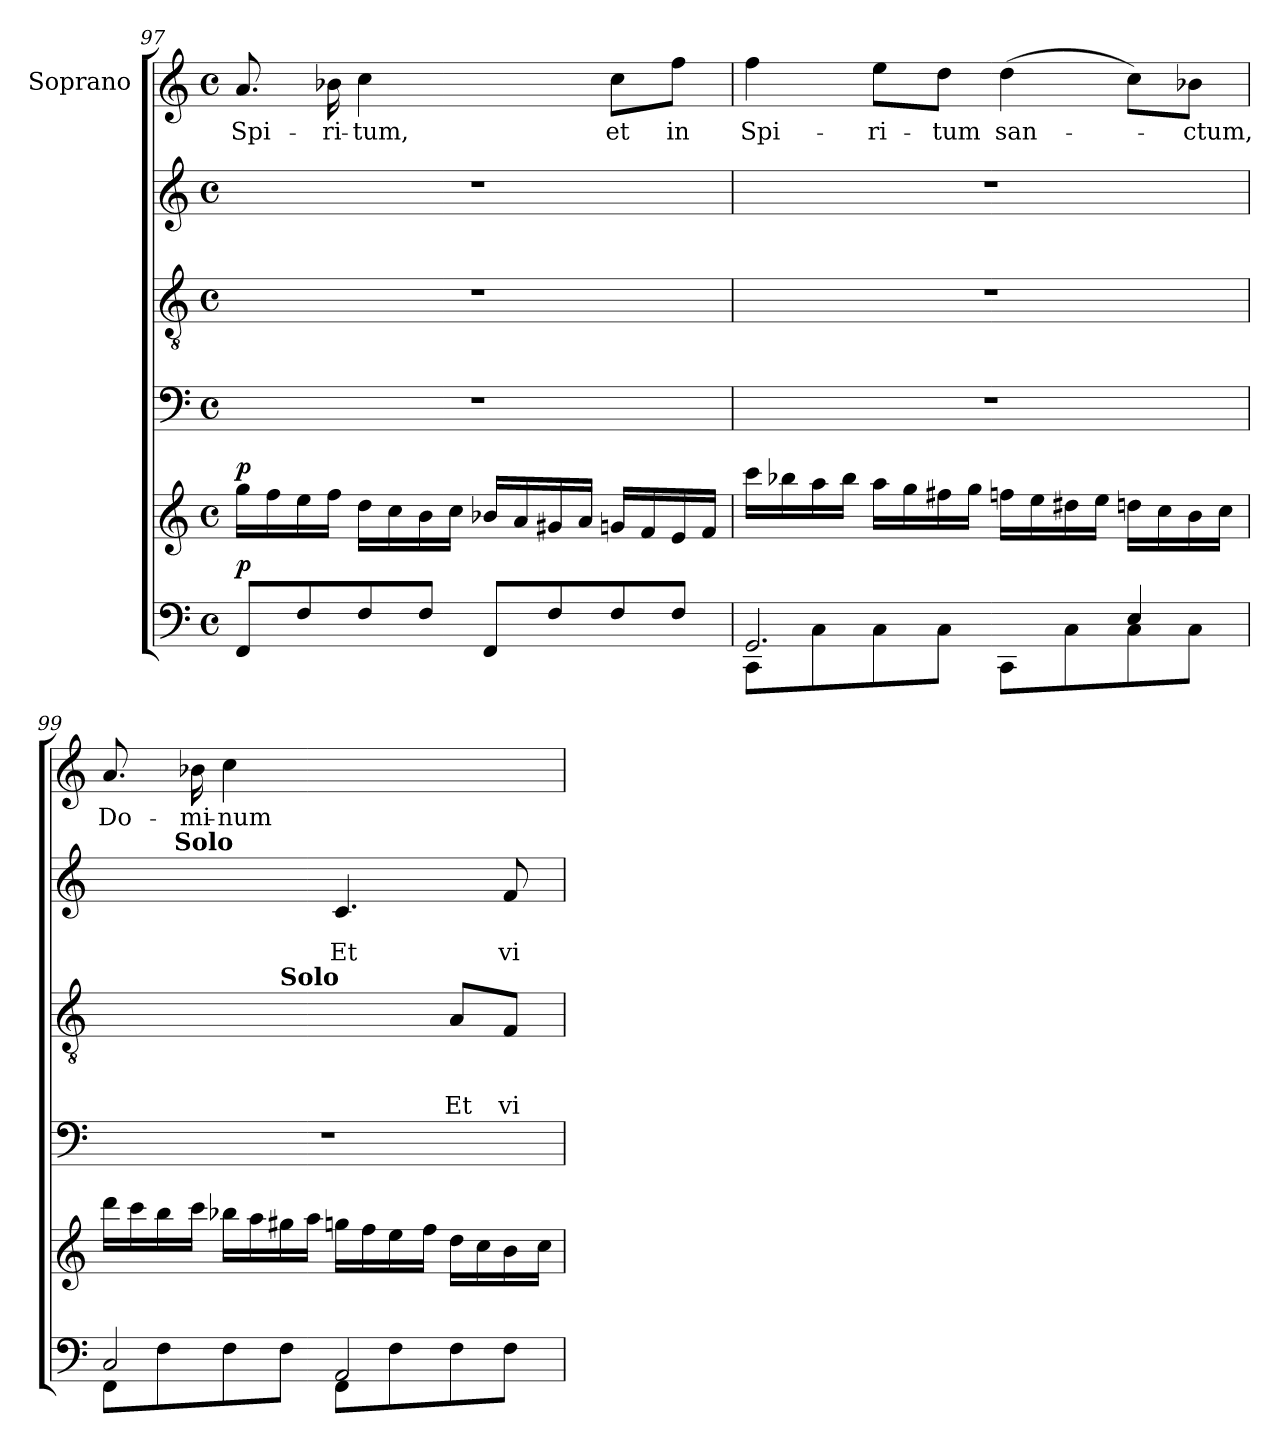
**kern	**dynam	**kern	**dynam	**kern	**kern	**text	**text	**text	**kern	**text	**text	**kern	**text
*part6	*part6	*part5	*part5	*part4	*part3	*part3	*part3	*part3	*part2	*part2	*part2	*part1	*part1
*staff6	*staff6	*staff5	*staff5	*staff4	*staff3	*staff3	*staff3	*staff3	*staff2	*staff2	*staff2	*staff1	*staff1
*	*	*	*	*	*	*	*	*	*	*	*	*I"Soprano	*
*clefF4	*	*clefG2	*	*clefF4	*clefGv2	*	*	*	*clefG2	*	*	*clefG2	*
*k[]	*	*k[]	*	*k[]	*k[]	*	*	*	*k[]	*	*	*k[]	*
*C:	*	*C:	*	*C:	*C:	*	*	*	*C:	*	*	*C:	*
*M4/4	*	*M4/4	*	*M4/4	*M4/4	*	*	*	*M4/4	*	*	*M4/4	*
*met(c)	*	*met(c)	*	*met(c)	*met(c)	*	*	*	*met(c)	*	*	*met(c)	*
=97	=97	=97	=97	=97	=97	=97	=97	=97	=97	=97	=97	=97	=97
!	!LO:DY:a	!	!LO:DY:a	!	!	!	!	!	!	!	!	!	!LO:LY:b
8FF/L	p	16gg\LL	p	1r	1r	.	.	.	1r	.	.	8.a/	Spi-
.	.	16ff\	.	.	.	.	.	.	.	.	.	.	.
8F/	.	16ee\	.	.	.	.	.	.	.	.	.	.	.
!	!	!	!	!	!	!	!	!	!	!	!	!	!LO:LY:b
.	.	16ff\JJ	.	.	.	.	.	.	.	.	.	16b-X\	-ri-
!	!	!	!	!	!	!	!	!	!	!	!	!	!LO:LY:b
8F/	.	16dd\LL	.	.	.	.	.	.	.	.	.	4cc\	-tum,
.	.	16cc\	.	.	.	.	.	.	.	.	.	.	.
8F/J	.	16b\	.	.	.	.	.	.	.	.	.	.	.
.	.	16cc\JJ	.	.	.	.	.	.	.	.	.	.	.
8FF/L	.	16b-X/LL	.	.	.	.	.	.	.	.	.	4ryy	.
.	.	16a/	.	.	.	.	.	.	.	.	.	.	.
8F/	.	16g#X/	.	.	.	.	.	.	.	.	.	.	.
.	.	16a/JJ	.	.	.	.	.	.	.	.	.	.	.
!	!	!	!	!	!	!	!	!	!	!	!	!	!LO:LY:b
8F/	.	16gn/LL	.	.	.	.	.	.	.	.	.	8cc\L	et
.	.	16f/	.	.	.	.	.	.	.	.	.	.	.
!	!	!	!	!	!	!	!	!	!	!	!	!	!LO:LY:b
8F/J	.	16e/	.	.	.	.	.	.	.	.	.	8ff\J	in
.	.	16f/JJ	.	.	.	.	.	.	.	.	.	.	.
=98	=98	=98	=98	=98	=98	=98	=98	=98	=98	=98	=98	=98	=98
*^	*	*	*	*	*	*	*	*	*	*	*	*	*
!	!	!	!	!	!	!	!	!	!	!	!	!	!	!LO:LY:b
2.GG/	8CC\L	.	16ccc\LL	.	1r	1r	.	.	.	1r	.	.	4ff\	Spi-
.	.	.	16bb-X\	.	.	.	.	.	.	.	.	.	.	.
.	8C\	.	16aa\	.	.	.	.	.	.	.	.	.	.	.
.	.	.	16bb-\JJ	.	.	.	.	.	.	.	.	.	.	.
!	!	!	!	!	!	!	!	!	!	!	!	!	!	!LO:LY:b
.	8C\	.	16aa\LL	.	.	.	.	.	.	.	.	.	8ee\L	-ri-
.	.	.	16gg\	.	.	.	.	.	.	.	.	.	.	.
!	!	!	!	!	!	!	!	!	!	!	!	!	!	!LO:LY:b
.	8C\J	.	16ff#X\	.	.	.	.	.	.	.	.	.	8dd\J	-tum
.	.	.	16gg\JJ	.	.	.	.	.	.	.	.	.	.	.
!	!	!	!	!	!	!	!	!	!	!	!	!	!	!LO:LY:b
.	8CC\L	.	16ffn\LL	.	.	.	.	.	.	.	.	.	(>4dd\	san-
.	.	.	16ee\	.	.	.	.	.	.	.	.	.	.	.
.	8C\	.	16dd#X\	.	.	.	.	.	.	.	.	.	.	.
.	.	.	16ee\JJ	.	.	.	.	.	.	.	.	.	.	.
4E/	8C\	.	16ddn\LL	.	.	.	.	.	.	.	.	.	8cc\L)	.
.	.	.	16cc\	.	.	.	.	.	.	.	.	.	.	.
!	!	!	!	!	!	!	!	!	!	!	!	!	!	!LO:LY:b
.	8C\J	.	16b\	.	.	.	.	.	.	.	.	.	8b-X\J	-ctum,
.	.	.	16cc\JJ	.	.	.	.	.	.	.	.	.	.	.
=99	=99	=99	=99	=99	=99	=99	=99	=99	=99	=99	=99	=99	=99	=99
!	!	!	!	!	!	!	!	!	!	!	!	!	!	!LO:LY:b
*	*	*	*	*	*	*^	*	*	*	*^	*	*	*	*
2C/	8FF\L	.	16ddd\LL	.	1r	2.ryy	4.ryy	.	.	.	2ryy	8ryy	.	.	8.a/	Do-
.	.	.	16ccc\	.	.	.	.	.	.	.	.	.	.	.	.	.
.	8F\	.	16bb\	.	.	.	.	.	.	.	.	32ryy	.	.	.	.
!	!	!	!	!	!	!	!	!	!	!	!	!LO:TX:a:B:t=Solo	!	!	!	!
.	.	.	.	.	.	.	.	.	.	.	.	2ryy	.	.	.	.
!	!	!	!	!	!	!	!	!	!	!	!	!	!	!	!	!LO:LY:b
.	.	.	16ccc\JJ	.	.	.	.	.	.	.	.	.	.	.	16b-X\	-mi-
!	!	!	!	!	!	!	!	!	!	!	!	!	!	!	!	!LO:LY:b
.	8F\	.	16bb-X\LL	.	.	.	.	.	.	.	.	.	.	.	4cc\	-num
.	.	.	16aa\	.	.	.	.	.	.	.	.	.	.	.	.	.
!	!	!	!	!	!	!	!LO:TX:a:B:t=Solo	!	!	!	!	!	!	!	!	!
.	8F\J	.	16gg#X\	.	.	.	2ryy	.	.	.	.	.	.	.	.	.
.	.	.	16aa\JJ	.	.	.	.	.	.	.	.	.	.	.	.	.
!	!	!	!	!	!	!	!	!	!	!	!	!	!	!LO:LY:b	!	!
2AA/	8FF\L	.	16ggn\LL	.	.	.	.	.	.	.	4.c/	.	.	Et	2ryy	.
.	.	.	16ff\	.	.	.	.	.	.	.	.	.	.	.	.	.
.	8F\	.	16ee\	.	.	.	.	.	.	.	.	.	.	.	.	.
.	.	.	.	.	.	.	.	.	.	.	.	4ryy	.	.	.	.
.	.	.	16ff\JJ	.	.	.	.	.	.	.	.	.	.	.	.	.
!	!	!	!	!	!	!	!	!	!	!LO:LY:b	!	!	!	!	!	!
.	8F\	.	16dd\LL	.	.	8A/L	.	.	.	Et	.	.	.	.	.	.
.	.	.	16cc\	.	.	.	.	.	.	.	.	.	.	.	.	.
!	!	!	!	!	!	!	!	!	!	!LO:LY:b	!	!	!	!LO:LY:b	!	!
.	8F\J	.	16b\	.	.	8F/J	8ryy	.	.	vi-	8f/	.	.	vi-	.	.
.	.	.	.	.	.	.	.	.	.	.	.	16.ryy	.	.	.	.
.	.	.	16cc\JJ	.	.	.	.	.	.	.	.	.	.	.	.	.
*	*	*	*	*	*	*v	*v	*	*	*	*	*	*	*	*	*
*v	*v	*	*	*	*	*	*	*	*	*v	*v	*	*	*	*
=	=	=	=	=	=	=	=	=	=	=	=	=	=
*-	*-	*-	*-	*-	*-	*-	*-	*-	*-	*-	*-	*-	*-
